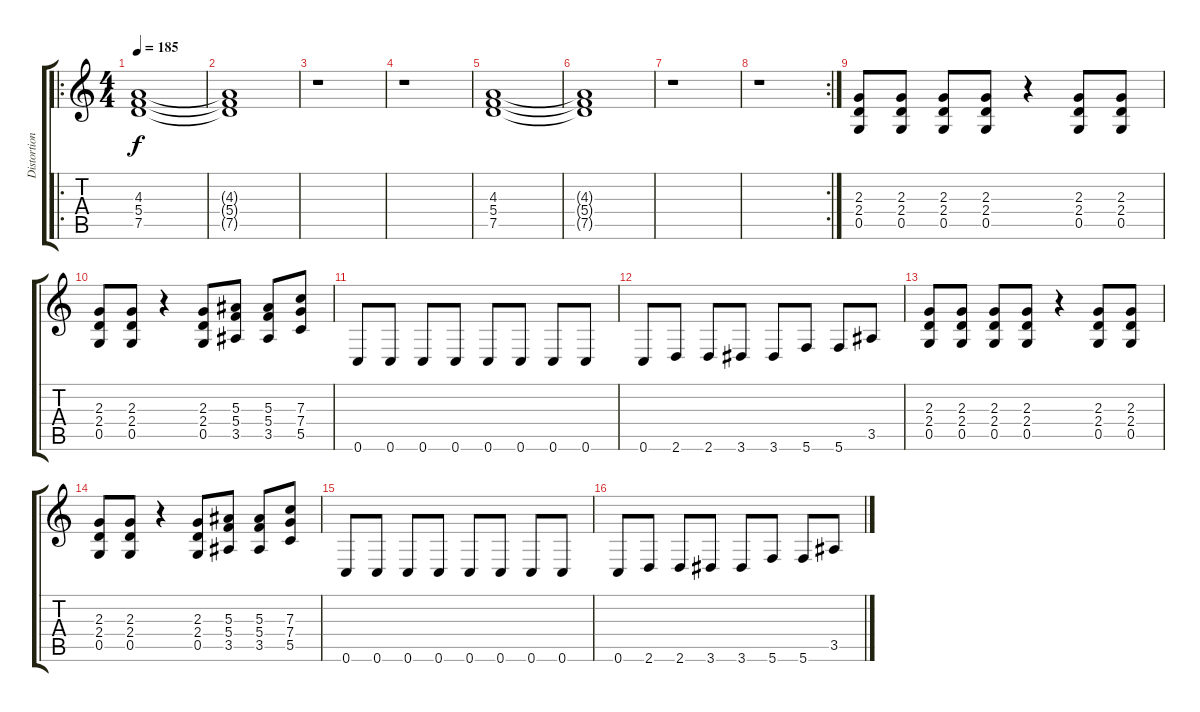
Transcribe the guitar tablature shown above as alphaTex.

\track ("Distortion Guitar 3" "Distortion") {instrument distortionguitar}
\staff {score tabs}
\tuning (D4 A3 F3 C3 G2 C2) {hide}
\ro
\ts (4 4)
\tempo 185
\clef g2
\ks c
(4.3 5.4 7.5).1{dy f} |
(4.3{t} 5.4{t} 7.5{t}).1 |
r.1 |
r.1 |
(4.3 5.4 7.5).1 |
(4.3{t} 5.4{t} 7.5{t}).1 |
r.1 |
\rc 2
r.1 |
(2.3 2.4 0.5).8 (2.3 2.4 0.5).8 (2.3 2.4 0.5).8 (2.3 2.4 0.5).8 r.4 (2.3 2.4 0.5).8 (2.3 2.4 0.5).8 |
(2.3 2.4 0.5).8 (2.3 2.4 0.5).8 r.4 (2.3 2.4 0.5).8 (5.3 5.4 3.5).8 (5.3 5.4 3.5).8 (7.3 7.4 5.5).8 |
0.6.8 0.6.8 0.6.8 0.6.8 0.6.8 0.6.8 0.6.8 0.6.8 |
0.6.8 2.6.8 2.6.8 3.6.8 3.6.8 5.6.8 5.6.8 3.5.8 |
(2.3 2.4 0.5).8 (2.3 2.4 0.5).8 (2.3 2.4 0.5).8 (2.3 2.4 0.5).8 r.4 (2.3 2.4 0.5).8 (2.3 2.4 0.5).8 |
(2.3 2.4 0.5).8 (2.3 2.4 0.5).8 r.4 (2.3 2.4 0.5).8 (5.3 5.4 3.5).8 (5.3 5.4 3.5).8 (7.3 7.4 5.5).8 |
0.6.8 0.6.8 0.6.8 0.6.8 0.6.8 0.6.8 0.6.8 0.6.8 |
0.6.8 2.6.8 2.6.8 3.6.8 3.6.8 5.6.8 5.6.8 3.5.8
